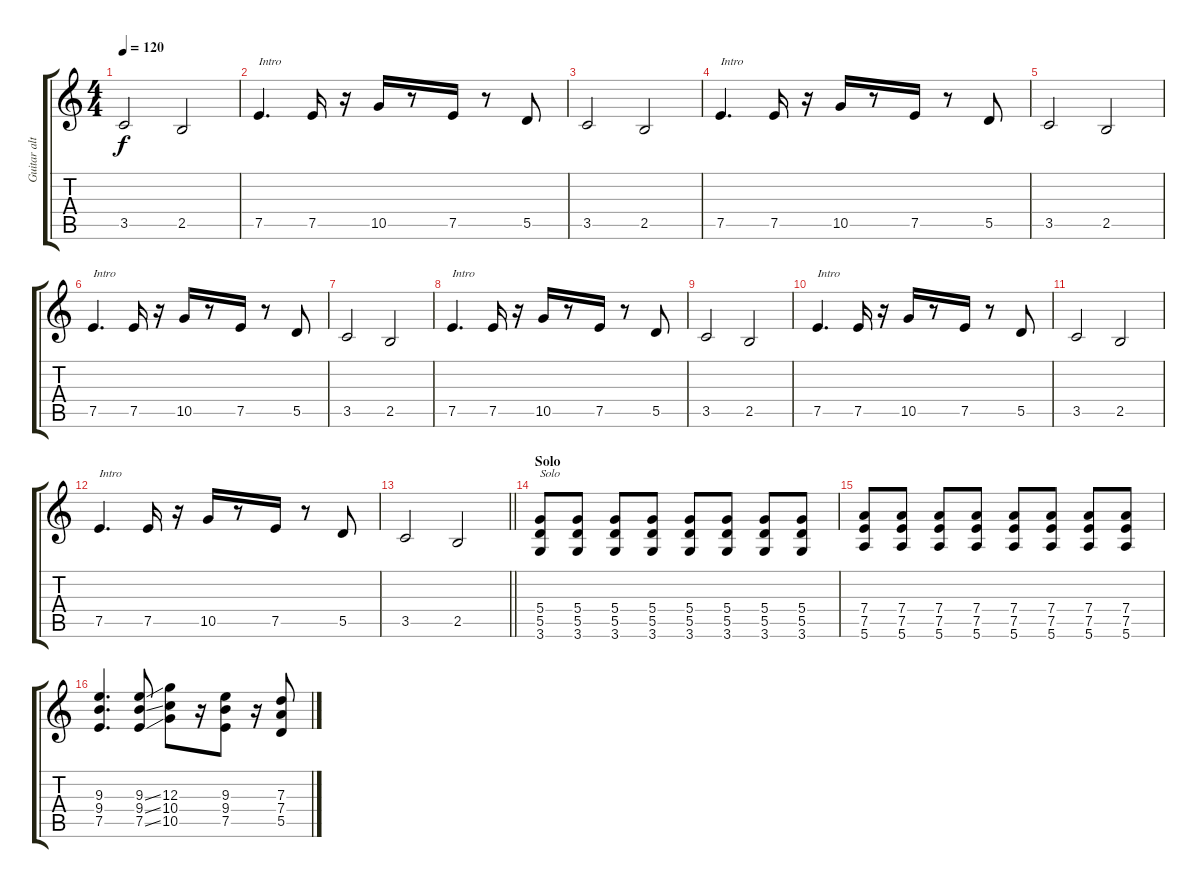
\track ("Guitar alternativa" "Guitar alt") {instrument distortionguitar}
\staff {score tabs}
\tuning (E4 B3 G3 D3 A2 E2) {hide}
\ts (4 4)
\tempo 120
\clef g2
\ks c
3.5.2{dy f} 2.5.2 |
7.5.4{d txt "Intro"} 7.5.16 r.16 10.5.16 r.8 7.5.16 r.8 5.5.8 |
3.5.2 2.5.2 |
7.5.4{d txt "Intro"} 7.5.16 r.16 10.5.16 r.8 7.5.16 r.8 5.5.8 |
3.5.2 2.5.2 |
7.5.4{d txt "Intro"} 7.5.16 r.16 10.5.16 r.8 7.5.16 r.8 5.5.8 |
3.5.2 2.5.2 |
7.5.4{d txt "Intro"} 7.5.16 r.16 10.5.16 r.8 7.5.16 r.8 5.5.8 |
3.5.2 2.5.2 |
7.5.4{d txt "Intro"} 7.5.16 r.16 10.5.16 r.8 7.5.16 r.8 5.5.8 |
3.5.2 2.5.2 |
7.5.4{d txt "Intro"} 7.5.16 r.16 10.5.16 r.8 7.5.16 r.8 5.5.8 |
\barLineRight lightlight
3.5.2 2.5.2 |
\section ("" "Solo")
(5.4 5.5 3.6).8{txt "Solo"} (5.4 5.5 3.6).8 (5.4 5.5 3.6).8 (5.4 5.5 3.6).8 (5.4 5.5 3.6).8 (5.4 5.5 3.6).8 (5.4 5.5 3.6).8 (5.4 5.5 3.6).8 |
(7.4 7.5 5.6).8 (7.4 7.5 5.6).8 (7.4 7.5 5.6).8{instrument overdrivenguitar} (7.4 7.5 5.6).8 (7.4 7.5 5.6).8 (7.4 7.5 5.6).8 (7.4 7.5 5.6).8 (7.4 7.5 5.6).8 |
(9.3 9.4 7.5).4{d} (9.3{ss} 9.4{ss} 7.5{ss}).8 (12.3 10.4 10.5).8 r.16 (9.3 9.4 7.5).8 r.16 (7.3 7.4 5.5).8
